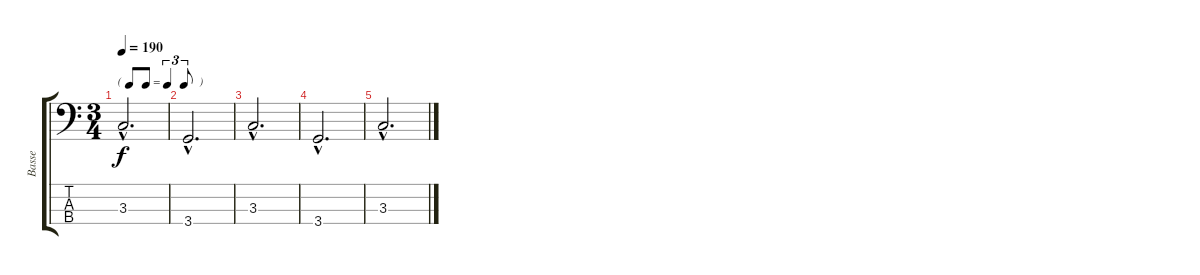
\track ("Basse" "Basse") {instrument acousticbass}
\staff {score tabs}
\tuning (G2 D2 A1 E1) {hide}
\ts (3 4)
\tf triplet8th
\tempo 190
\clef f4
\ks c
3.3{hac}.2{d dy f} |
3.4{hac}.2{d} |
3.3{hac}.2{d} |
3.4{hac}.2{d} |
3.3{hac}.2{d}
